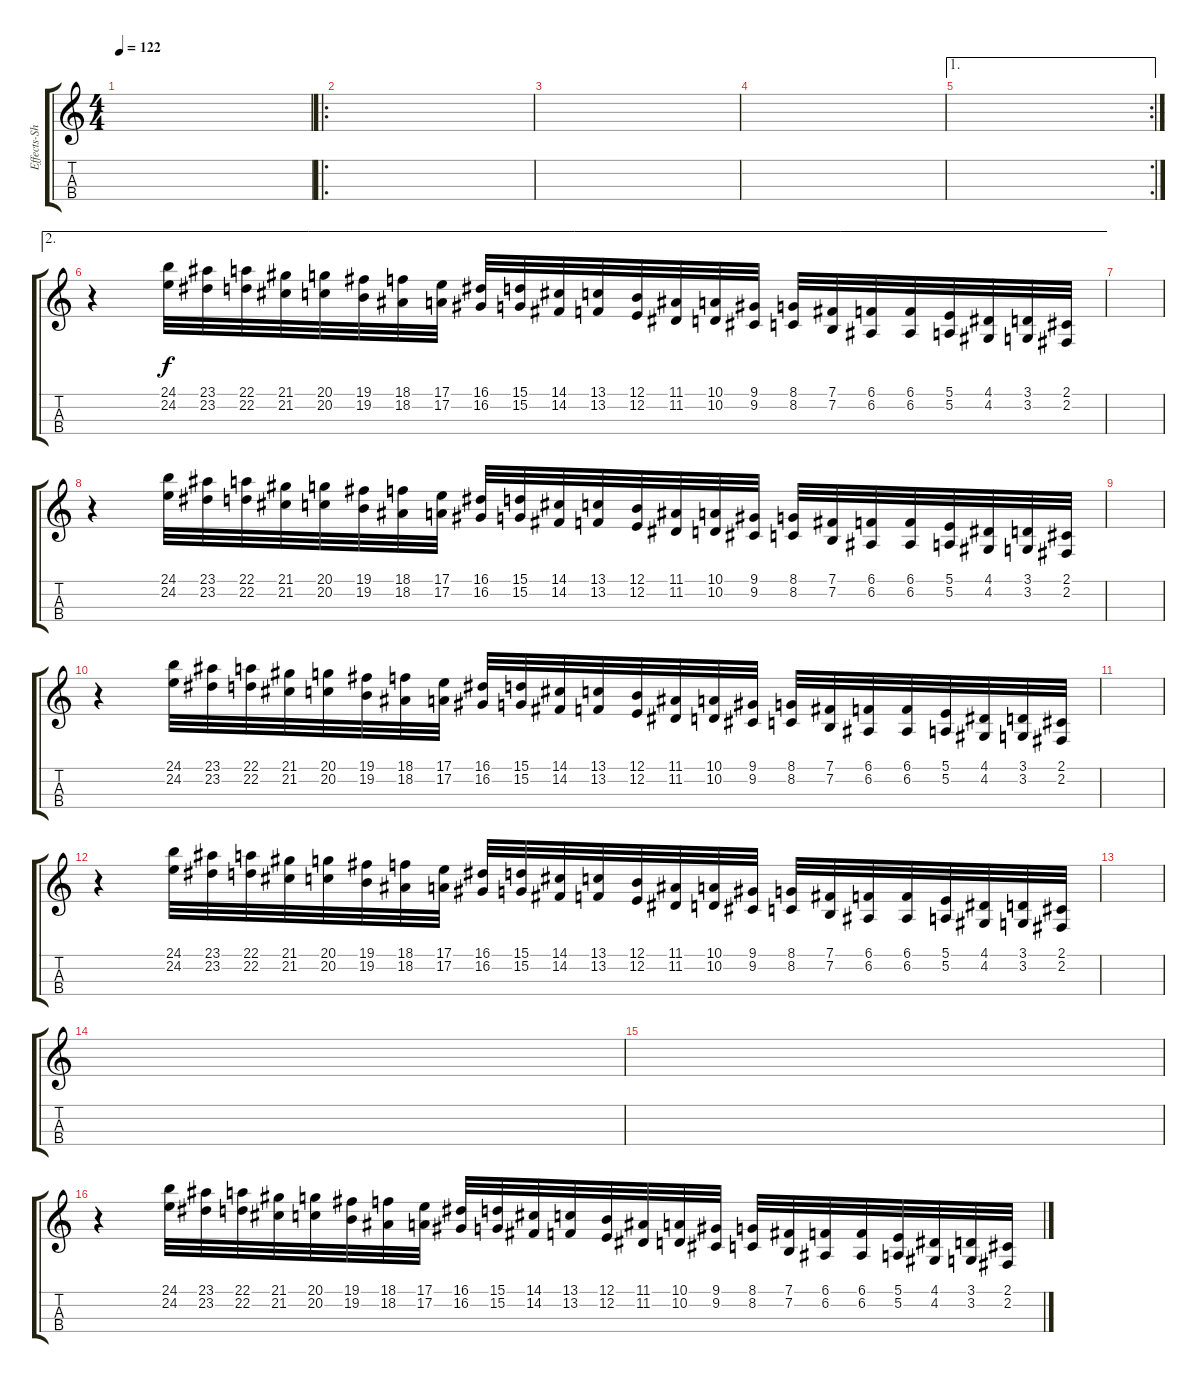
\track ("Effects-Shabi/Adam" "Effects-Sh") {instrument guitarfretnoise}
\staff {score tabs}
\tuning (E3 B3 G3 D3) {hide}
\ts (4 4)
\tempo 122
\clef g2
\ks c
|
\ro
|
|
|
\ae 1
\rc 2
|
\ae 2
r.4{instrument guitarfretnoise} (24.1 24.2).32{dy f} (23.1 23.2).32 (22.1 22.2).32 (21.1 21.2).32 (20.1 20.2).32 (19.1 19.2).32 (18.1 18.2).32 (17.1 17.2).32 (16.1 16.2).32 (15.1 15.2).32 (14.1 14.2).32 (13.1 13.2).32 (12.1 12.2).32 (11.1 11.2).32 (10.1 10.2).32 (9.1 9.2).32 (8.1 8.2).32 (7.1 7.2).32 (6.1 6.2).32 (6.1 6.2).32 (5.1 5.2).32 (4.1 4.2).32 (3.1 3.2).32 (2.1 2.2).32 |
|
r.4 (24.1 24.2).32 (23.1 23.2).32 (22.1 22.2).32 (21.1 21.2).32 (20.1 20.2).32 (19.1 19.2).32 (18.1 18.2).32 (17.1 17.2).32 (16.1 16.2).32 (15.1 15.2).32 (14.1 14.2).32 (13.1 13.2).32 (12.1 12.2).32 (11.1 11.2).32 (10.1 10.2).32 (9.1 9.2).32 (8.1 8.2).32 (7.1 7.2).32 (6.1 6.2).32 (6.1 6.2).32 (5.1 5.2).32 (4.1 4.2).32 (3.1 3.2).32 (2.1 2.2).32 |
|
r.4 (24.1 24.2).32 (23.1 23.2).32 (22.1 22.2).32 (21.1 21.2).32 (20.1 20.2).32 (19.1 19.2).32 (18.1 18.2).32 (17.1 17.2).32 (16.1 16.2).32 (15.1 15.2).32 (14.1 14.2).32 (13.1 13.2).32 (12.1 12.2).32 (11.1 11.2).32 (10.1 10.2).32 (9.1 9.2).32 (8.1 8.2).32 (7.1 7.2).32 (6.1 6.2).32 (6.1 6.2).32 (5.1 5.2).32 (4.1 4.2).32 (3.1 3.2).32 (2.1 2.2).32 |
|
r.4 (24.1 24.2).32 (23.1 23.2).32 (22.1 22.2).32 (21.1 21.2).32 (20.1 20.2).32 (19.1 19.2).32 (18.1 18.2).32 (17.1 17.2).32 (16.1 16.2).32 (15.1 15.2).32 (14.1 14.2).32 (13.1 13.2).32 (12.1 12.2).32 (11.1 11.2).32 (10.1 10.2).32 (9.1 9.2).32 (8.1 8.2).32 (7.1 7.2).32 (6.1 6.2).32 (6.1 6.2).32 (5.1 5.2).32 (4.1 4.2).32 (3.1 3.2).32 (2.1 2.2).32 |
|
|
|
r.4 (24.1 24.2).32 (23.1 23.2).32 (22.1 22.2).32 (21.1 21.2).32 (20.1 20.2).32 (19.1 19.2).32 (18.1 18.2).32 (17.1 17.2).32 (16.1 16.2).32 (15.1 15.2).32 (14.1 14.2).32 (13.1 13.2).32 (12.1 12.2).32 (11.1 11.2).32 (10.1 10.2).32 (9.1 9.2).32 (8.1 8.2).32 (7.1 7.2).32 (6.1 6.2).32 (6.1 6.2).32 (5.1 5.2).32 (4.1 4.2).32 (3.1 3.2).32 (2.1 2.2).32
